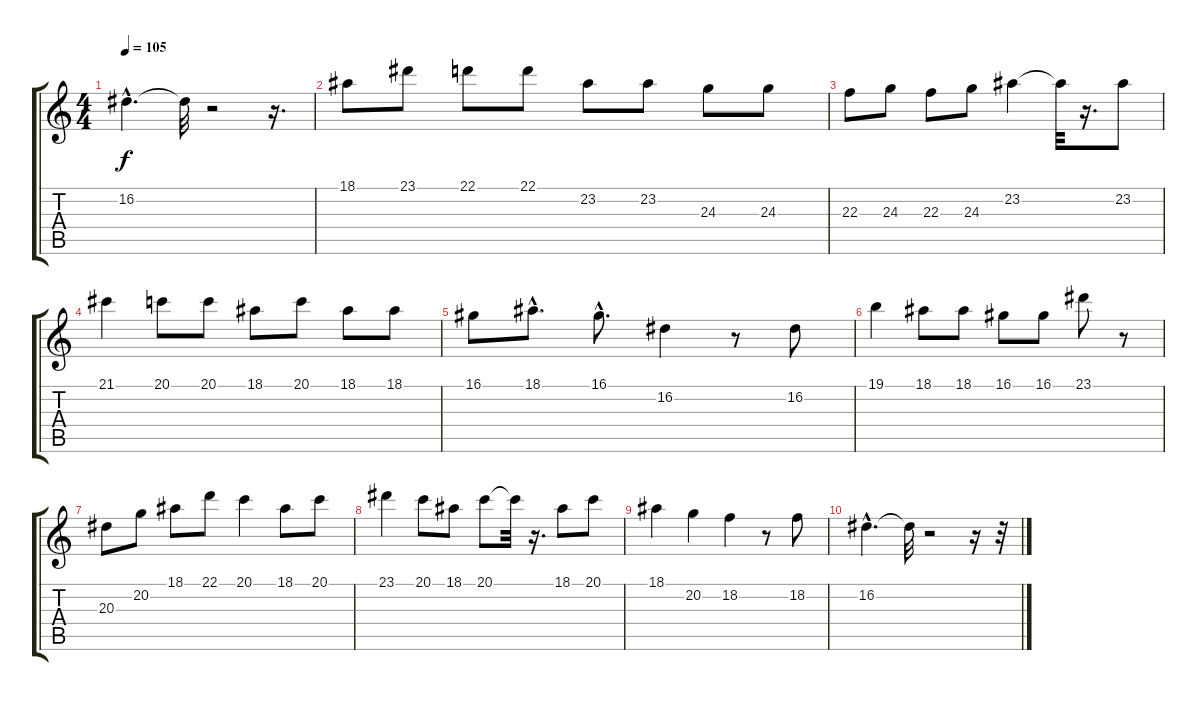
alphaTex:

\track "" {instrument lead1square}
\staff {score tabs}
\tuning (E4 B3 G3 D3 A2 E2) {hide}
\ts (4 4)
\tempo 105
\clef g2
\ks c
16.2{hac}.4{d dy f} 16.2{t}.32 r.2 r.16{d} |
18.1.8 23.1.8 22.1.8 22.1.8 23.2.8 23.2.8 24.3.8 24.3.8 |
22.3.8 24.3.8 22.3.8 24.3.8 23.2.4 23.2{t}.32 r.16{d} 23.2.8 |
21.1.4 20.1.8 20.1.8 18.1.8 20.1.8 18.1.8 18.1.8 |
16.1.8 18.1{hac}.8{d} 16.1{hac}.8{d} 16.2.4 r.8 16.2.8 |
19.1.4 18.1.8 18.1.8 16.1.8 16.1.8 23.1.8 r.8 |
20.3.8 20.2.8 18.1.8 22.1.8 20.1.4 18.1.8 20.1.8 |
23.1.4 20.1.8 18.1.8 20.1.8 20.1{t}.32 r.16{d} 18.1.8 20.1.8 |
18.1.4 20.2.4 18.2.4 r.8 18.2.8 |
16.2{hac}.4{d} 16.2{t}.32 r.2 r.16 r.32
